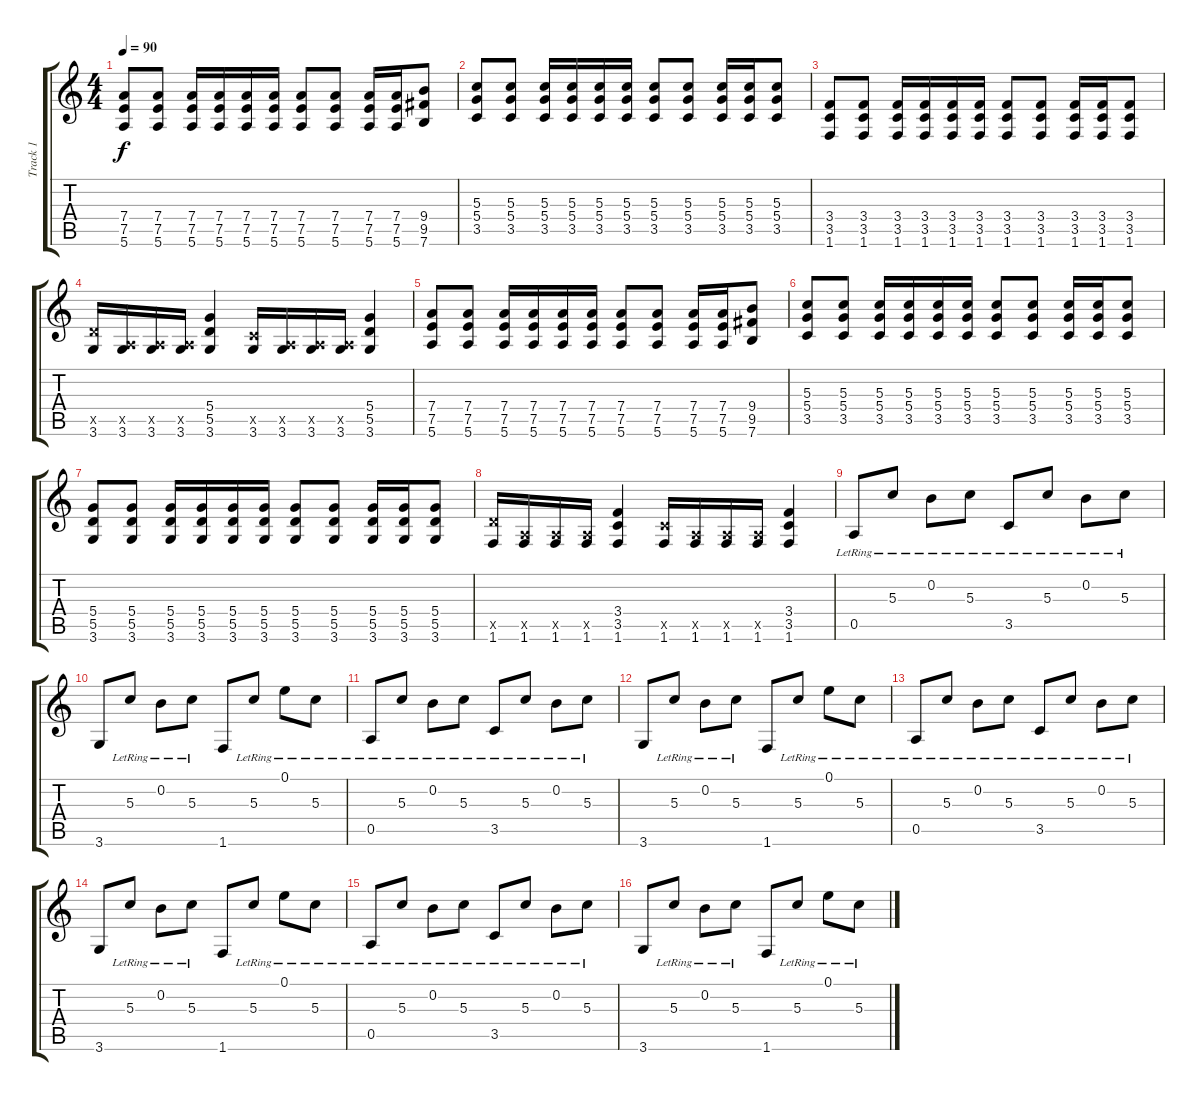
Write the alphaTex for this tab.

\track ("Track 1" "Track 1") {instrument acousticguitarnylon}
\staff {score tabs}
\tuning (E4 B3 G3 D3 A2 E2) {hide}
\ts (4 4)
\tempo 90
\clef g2
\ks c
(7.4 7.5 5.6).8{dy f} (7.4 7.5 5.6).8 (7.4 7.5 5.6).16 (7.4 7.5 5.6).16 (7.4 7.5 5.6).16 (7.4 7.5 5.6).16 (7.4 7.5 5.6).8 (7.4 7.5 5.6).8 (7.4 7.5 5.6).16 (7.4 7.5 5.6).16 (9.4 9.5 7.6).8 |
(5.3 5.4 3.5).8 (5.3 5.4 3.5).8 (5.3 5.4 3.5).16 (5.3 5.4 3.5).16 (5.3 5.4 3.5).16 (5.3 5.4 3.5).16 (5.3 5.4 3.5).8 (5.3 5.4 3.5).8 (5.3 5.4 3.5).16 (5.3 5.4 3.5).16 (5.3 5.4 3.5).8 |
(3.4 3.5 1.6).8 (3.4 3.5 1.6).8 (3.4 3.5 1.6).16 (3.4 3.5 1.6).16 (3.4 3.5 1.6).16 (3.4 3.5 1.6).16 (3.4 3.5 1.6).8 (3.4 3.5 1.6).8 (3.4 3.5 1.6).16 (3.4 3.5 1.6).16 (3.4 3.5 1.6).8 |
(5.5{x} 3.6).16 (0.5{x} 3.6).16 (0.5{x} 3.6).16 (0.5{x} 3.6).16 (5.4 5.5 3.6).4 (3.5{x} 3.6).16 (0.5{x} 3.6).16 (0.5{x} 3.6).16 (0.5{x} 3.6).16 (5.4 5.5 3.6).4 |
(7.4 7.5 5.6).8 (7.4 7.5 5.6).8 (7.4 7.5 5.6).16 (7.4 7.5 5.6).16 (7.4 7.5 5.6).16 (7.4 7.5 5.6).16 (7.4 7.5 5.6).8 (7.4 7.5 5.6).8 (7.4 7.5 5.6).16 (7.4 7.5 5.6).16 (9.4 9.5 7.6).8 |
(5.3 5.4 3.5).8 (5.3 5.4 3.5).8 (5.3 5.4 3.5).16 (5.3 5.4 3.5).16 (5.3 5.4 3.5).16 (5.3 5.4 3.5).16 (5.3 5.4 3.5).8 (5.3 5.4 3.5).8 (5.3 5.4 3.5).16 (5.3 5.4 3.5).16 (5.3 5.4 3.5).8 |
(5.4 5.5 3.6).8 (5.4 5.5 3.6).8 (5.4 5.5 3.6).16 (5.4 5.5 3.6).16 (5.4 5.5 3.6).16 (5.4 5.5 3.6).16 (5.4 5.5 3.6).8 (5.4 5.5 3.6).8 (5.4 5.5 3.6).16 (5.4 5.5 3.6).16 (5.4 5.5 3.6).8 |
(5.5{x} 1.6).16 (0.5{x} 1.6).16 (0.5{x} 1.6).16 (0.5{x} 1.6).16 (3.4 3.5 1.6).4 (3.5{x} 1.6).16 (0.5{x} 1.6).16 (0.5{x} 1.6).16 (0.5{x} 1.6).16 (3.4 3.5 1.6).4 |
0.5{lr}.8{instrument acousticguitarnylon} 5.3{lr}.8 0.2{lr}.8 5.3{lr}.8 3.5{lr}.8 5.3{lr}.8 0.2{lr}.8 5.3{lr}.8 |
3.6.8 5.3{lr}.8 0.2{lr}.8 5.3{lr}.8 1.6.8 5.3{lr}.8 0.1{lr}.8 5.3{lr}.8 |
0.5{lr}.8{instrument acousticguitarnylon} 5.3{lr}.8 0.2{lr}.8 5.3{lr}.8 3.5{lr}.8 5.3{lr}.8 0.2{lr}.8 5.3{lr}.8 |
3.6.8 5.3{lr}.8 0.2{lr}.8 5.3{lr}.8 1.6.8 5.3{lr}.8 0.1{lr}.8 5.3{lr}.8 |
0.5{lr}.8{instrument acousticguitarnylon} 5.3{lr}.8 0.2{lr}.8 5.3{lr}.8 3.5{lr}.8 5.3{lr}.8 0.2{lr}.8 5.3{lr}.8 |
3.6.8 5.3{lr}.8 0.2{lr}.8 5.3{lr}.8 1.6.8 5.3{lr}.8 0.1{lr}.8 5.3{lr}.8 |
0.5{lr}.8{instrument acousticguitarnylon} 5.3{lr}.8 0.2{lr}.8 5.3{lr}.8 3.5{lr}.8 5.3{lr}.8 0.2{lr}.8 5.3{lr}.8 |
3.6.8 5.3{lr}.8 0.2{lr}.8 5.3{lr}.8 1.6.8 5.3{lr}.8 0.1{lr}.8 5.3{lr}.8
